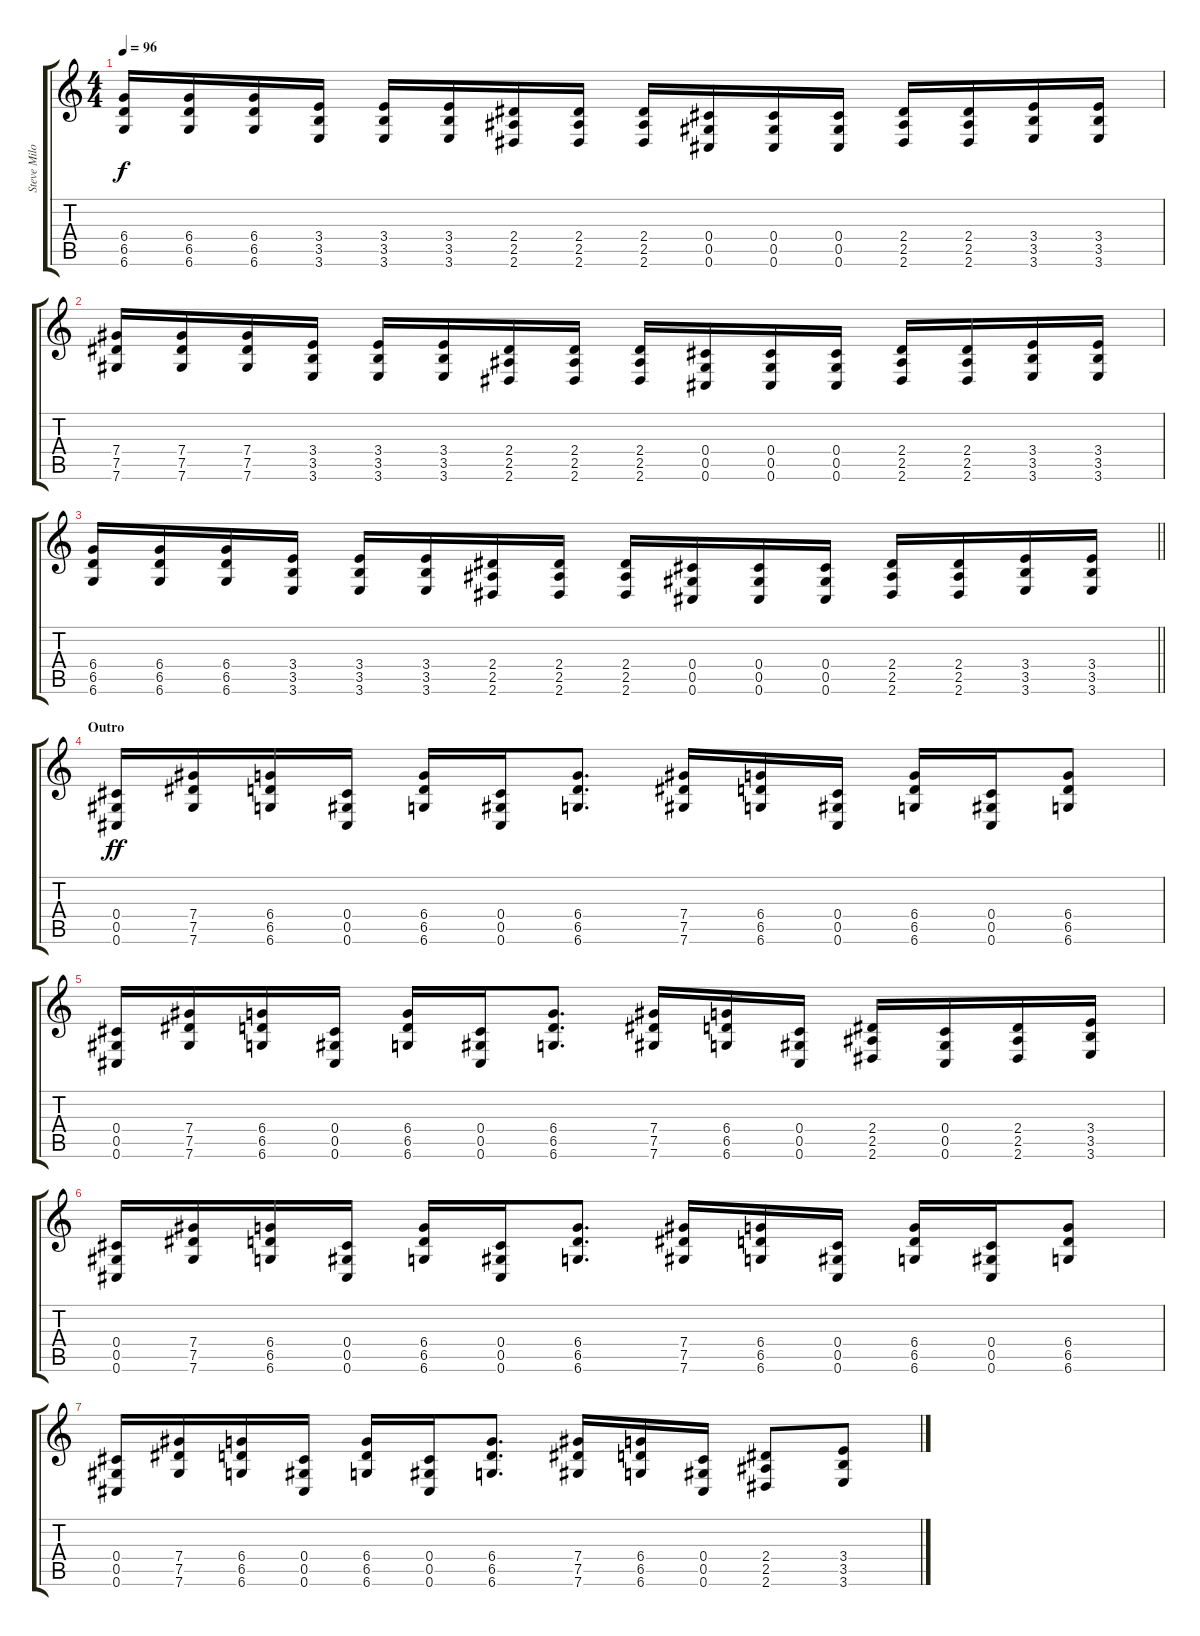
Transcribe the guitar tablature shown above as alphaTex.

\track ("Steve Miloszewski" "Steve Milo") {instrument distortionguitar}
\staff {score tabs}
\tuning (Eb4 Bb3 Gb3 Db3 Ab2 Db2) {hide}
\ts (4 4)
\tempo 96
\clef g2
\ks c
(6.4 6.5 6.6).16{dy f} (6.4 6.5 6.6).16 (6.4 6.5 6.6).16 (3.4 3.5 3.6).16 (3.4 3.5 3.6).16 (3.4 3.5 3.6).16 (2.4 2.5 2.6).16 (2.4 2.5 2.6).16 (2.4 2.5 2.6).16 (0.4 0.5 0.6).16 (0.4 0.5 0.6).16 (0.4 0.5 0.6).16 (2.4 2.5 2.6).16 (2.4 2.5 2.6).16 (3.4 3.5 3.6).16 (3.4 3.5 3.6).16 |
(7.4 7.5 7.6).16 (7.4 7.5 7.6).16 (7.4 7.5 7.6).16 (3.4 3.5 3.6).16 (3.4 3.5 3.6).16 (3.4 3.5 3.6).16 (2.4 2.5 2.6).16 (2.4 2.5 2.6).16 (2.4 2.5 2.6).16 (0.4 0.5 0.6).16 (0.4 0.5 0.6).16 (0.4 0.5 0.6).16 (2.4 2.5 2.6).16 (2.4 2.5 2.6).16 (3.4 3.5 3.6).16 (3.4 3.5 3.6).16 |
\barLineRight lightlight
(6.4 6.5 6.6).16 (6.4 6.5 6.6).16 (6.4 6.5 6.6).16 (3.4 3.5 3.6).16 (3.4 3.5 3.6).16 (3.4 3.5 3.6).16 (2.4 2.5 2.6).16 (2.4 2.5 2.6).16 (2.4 2.5 2.6).16 (0.4 0.5 0.6).16 (0.4 0.5 0.6).16 (0.4 0.5 0.6).16 (2.4 2.5 2.6).16 (2.4 2.5 2.6).16 (3.4 3.5 3.6).16 (3.4 3.5 3.6).16 |
\section ("" "Outro")
(0.4 0.5 0.6).16{dy ff} (7.4 7.5 7.6).16 (6.4 6.5 6.6).16 (0.4 0.5 0.6).16 (6.4 6.5 6.6).16 (0.4 0.5 0.6).16 (6.4 6.5 6.6).8{d} (7.4 7.5 7.6).16 (6.4 6.5 6.6).16 (0.4 0.5 0.6).16 (6.4 6.5 6.6).16 (0.4 0.5 0.6).16 (6.4 6.5 6.6).8 |
(0.4 0.5 0.6).16 (7.4 7.5 7.6).16 (6.4 6.5 6.6).16 (0.4 0.5 0.6).16 (6.4 6.5 6.6).16 (0.4 0.5 0.6).16 (6.4 6.5 6.6).8{d} (7.4 7.5 7.6).16 (6.4 6.5 6.6).16 (0.4 0.5 0.6).16 (2.4 2.5 2.6).16 (0.4 0.5 0.6).16 (2.4 2.5 2.6).16 (3.4 3.5 3.6).16 |
(0.4 0.5 0.6).16 (7.4 7.5 7.6).16 (6.4 6.5 6.6).16 (0.4 0.5 0.6).16 (6.4 6.5 6.6).16 (0.4 0.5 0.6).16 (6.4 6.5 6.6).8{d} (7.4 7.5 7.6).16 (6.4 6.5 6.6).16 (0.4 0.5 0.6).16 (6.4 6.5 6.6).16 (0.4 0.5 0.6).16 (6.4 6.5 6.6).8 |
(0.4 0.5 0.6).16 (7.4 7.5 7.6).16 (6.4 6.5 6.6).16 (0.4 0.5 0.6).16 (6.4 6.5 6.6).16 (0.4 0.5 0.6).16 (6.4 6.5 6.6).8{d} (7.4 7.5 7.6).16 (6.4 6.5 6.6).16 (0.4 0.5 0.6).16 (2.4 2.5 2.6).8 (3.4 3.5 3.6).8
